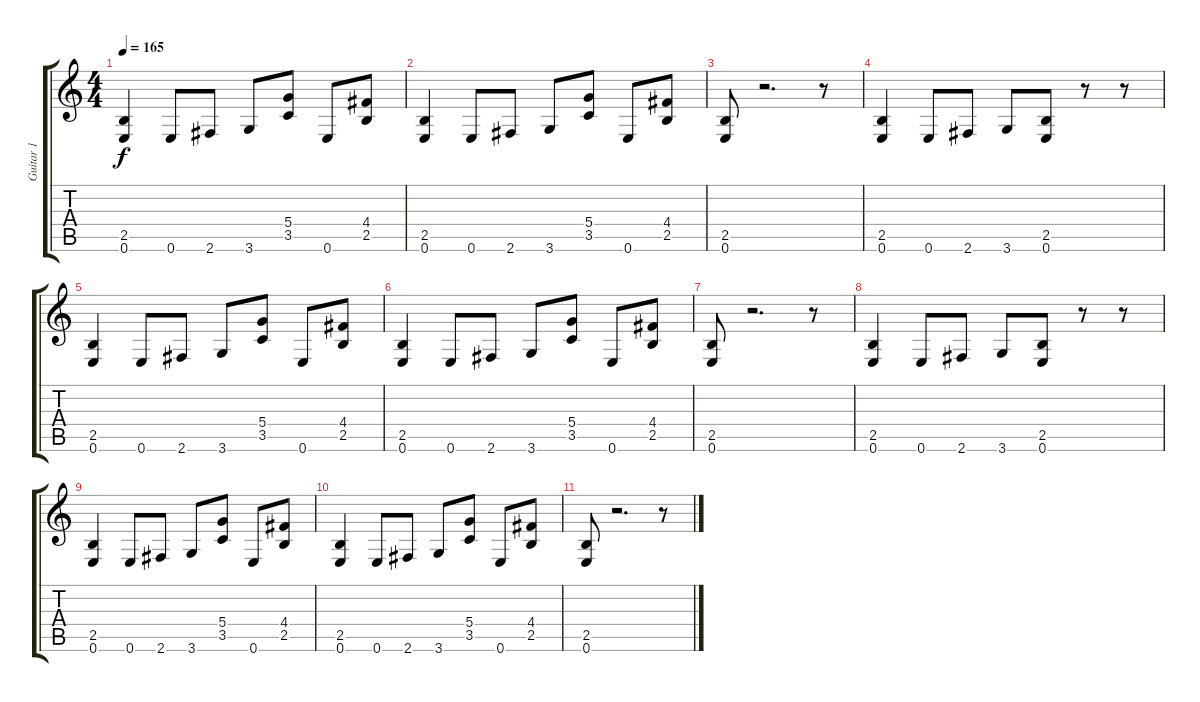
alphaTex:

\track ("Guitar 1" "Guitar 1") {instrument distortionguitar}
\staff {score tabs}
\tuning (E4 B3 G3 D3 A2 E2) {hide}
\ts (4 4)
\tempo 165
\clef g2
\ks c
(2.5 0.6).4{dy f} 0.6.8 2.6.8 3.6.8 (5.4 3.5).8 0.6.8 (4.4 2.5).8 |
(2.5 0.6).4 0.6.8 2.6.8 3.6.8 (5.4 3.5).8 0.6.8 (4.4 2.5).8 |
(2.5 0.6).8 r.2{d} r.8 |
(2.5 0.6).4 0.6.8 2.6.8 3.6.8 (2.5 0.6).8 r.8 r.8 |
(2.5 0.6).4 0.6.8 2.6.8 3.6.8 (5.4 3.5).8 0.6.8 (4.4 2.5).8 |
(2.5 0.6).4 0.6.8 2.6.8 3.6.8 (5.4 3.5).8 0.6.8 (4.4 2.5).8 |
(2.5 0.6).8 r.2{d} r.8 |
(2.5 0.6).4 0.6.8 2.6.8 3.6.8 (2.5 0.6).8 r.8 r.8 |
(2.5 0.6).4 0.6.8 2.6.8 3.6.8 (5.4 3.5).8 0.6.8 (4.4 2.5).8 |
(2.5 0.6).4 0.6.8 2.6.8 3.6.8 (5.4 3.5).8 0.6.8 (4.4 2.5).8 |
(2.5 0.6).8 r.2{d} r.8
